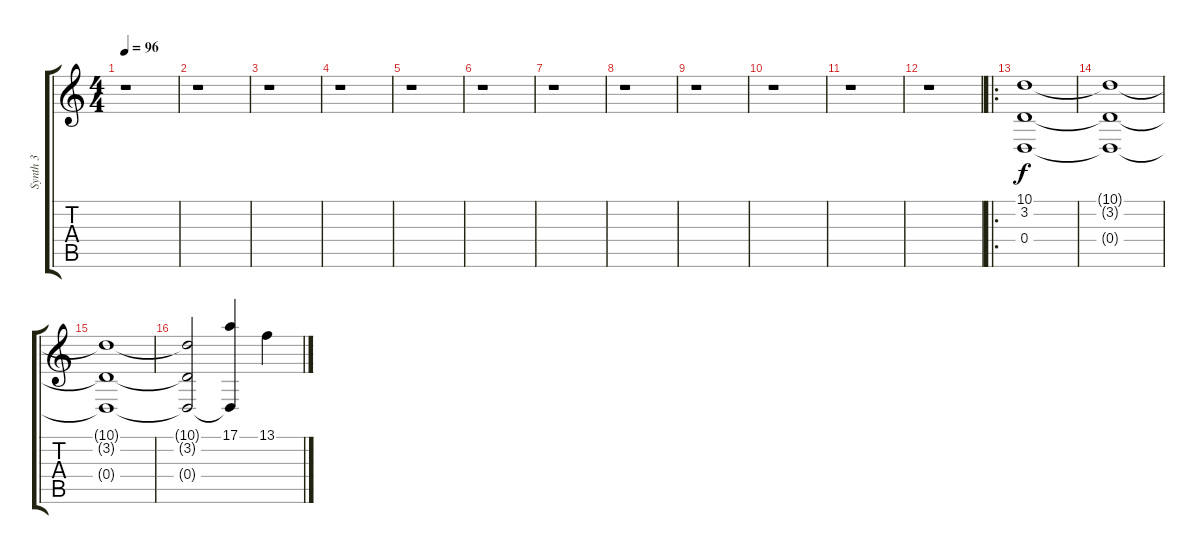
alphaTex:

\track ("Synth 3" "Synth 3") {instrument pad8sweep}
\staff {score tabs}
\tuning (E4 B3 G3 D3 A2 E2) {hide}
\ts (4 4)
\tempo 96
\clef g2
\ks c
r.1{dy f instrument pad8sweep} |
r.1 |
r.1 |
r.1 |
r.1 |
r.1 |
r.1 |
r.1 |
r.1 |
r.1 |
r.1 |
r.1 |
\ro
(10.1 3.2 0.4).1 |
(10.1{t} 3.2{t} 0.4{t}).1 |
(10.1{t} 3.2{t} 0.4{t}).1 |
(10.1{t} 3.2{t} 0.4{t}).2 (17.1 0.4{t}).4 13.1.4
